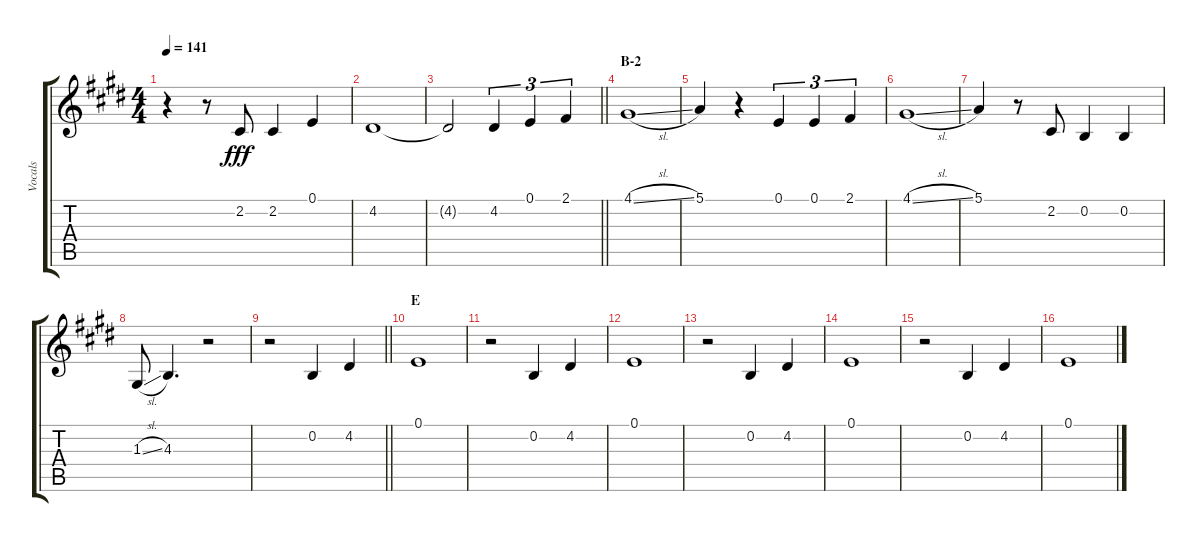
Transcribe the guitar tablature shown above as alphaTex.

\track ("Vocals" "Vocals") {instrument voiceoohs}
\staff {score tabs}
\tuning (E4 B3 G3 D3 A2 E2) {hide}
\ts (4 4)
\tempo 141
\clef g2
\ks e
r.4{dy fff} r.8 2.2.8 2.2.4 0.1.4 |
4.2.1 |
\barLineRight lightlight
4.2{t}.2 4.2.4{tu (3 2)} 0.1.4{tu (3 2)} 2.1.4{tu (3 2)} |
\section ("" "B-2")
4.1{sl}.1 |
5.1.4 r.4 0.1.4{tu (3 2)} 0.1.4{tu (3 2)} 2.1.4{tu (3 2)} |
4.1{sl}.1 |
5.1.4 r.8 2.2.8 0.2.4 0.2.4 |
1.3{sl}.8 4.3.4{d} r.2 |
\barLineRight lightlight
r.2 0.2.4 4.2.4 |
\section ("" "E")
0.1.1 |
r.2 0.2.4 4.2.4 |
0.1.1 |
r.2{volume 0} 0.2.4 4.2.4 |
0.1.1 |
r.2 0.2.4 4.2.4 |
0.1.1
